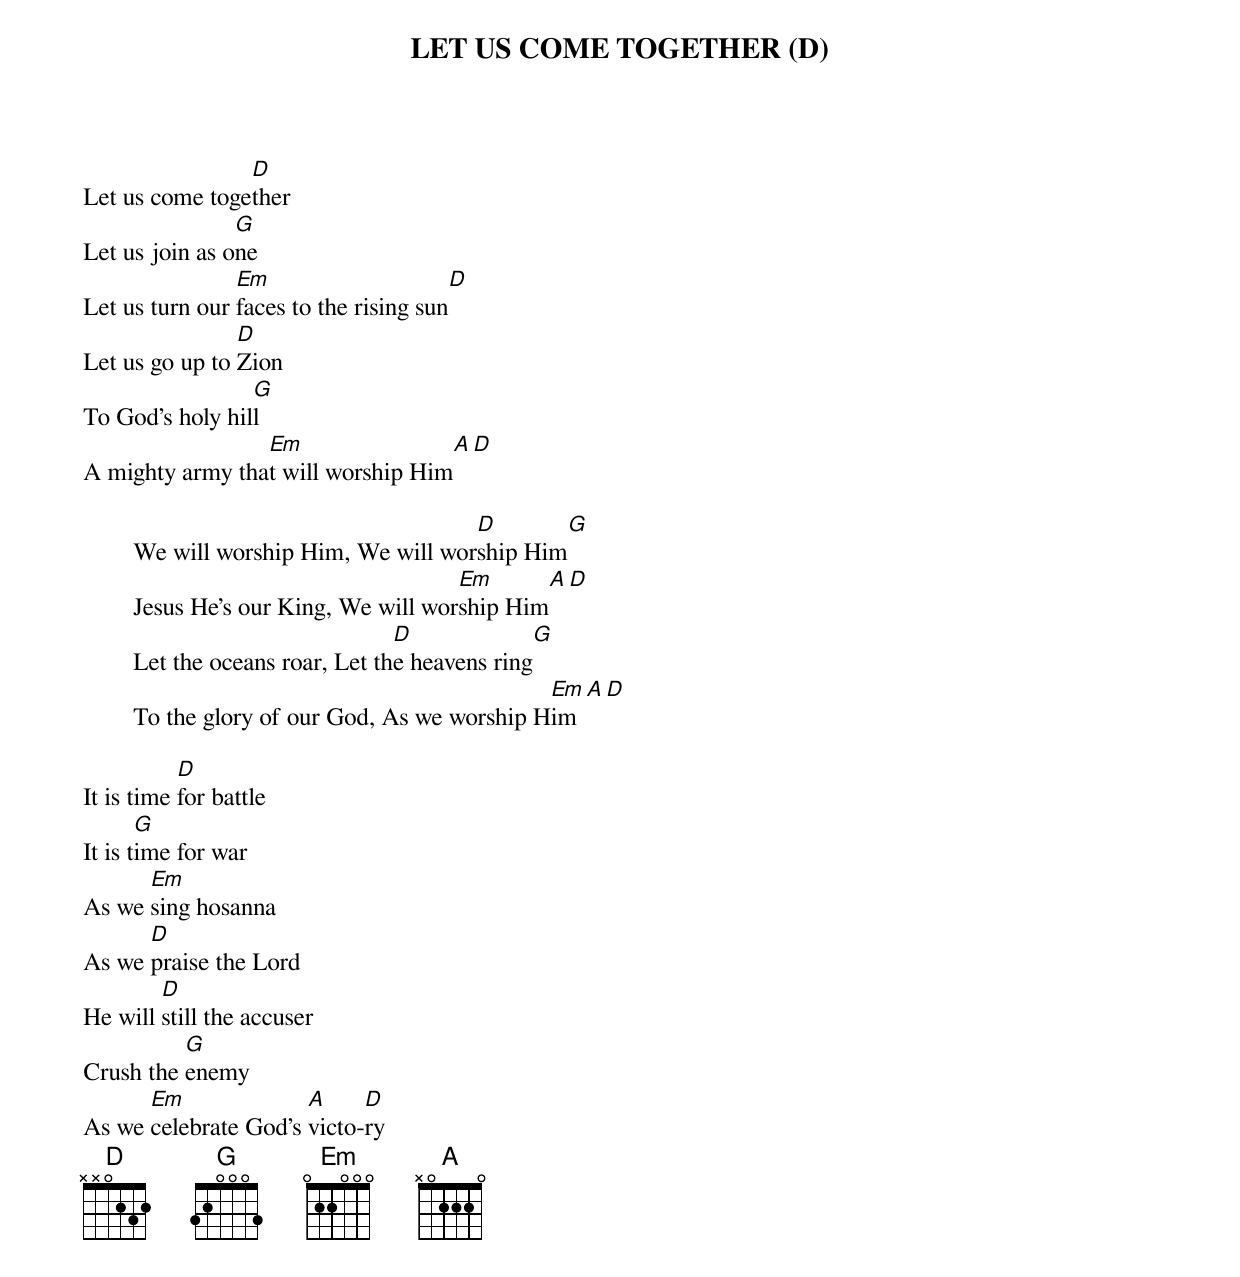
LET US COME TOGETHER (D)

		D
Let us come together
		G
Let us join as one
		Em					 D
Let us turn our faces to the rising sun
		D
Let us go up to Zion
		 G
To God's holy hill
		 Em				A		D
A mighty army that will worship Him

					D				     G
	We will worship Him, We will worship Him
					Em	 A				 D
	Jesus He's our King, We will worship Him
				   D					 G
	Let the oceans roar, Let the heavens ring
						Em			A      D
	To the glory of our God, As we worship Him

	   D
It is time for battle
       G
It is time for war
      Em
As we sing hosanna
      D
As we praise the Lord
        D
He will still the accuser
          G
Crush the enemy
      Em              A     D
As we celebrate God's victo-ry
